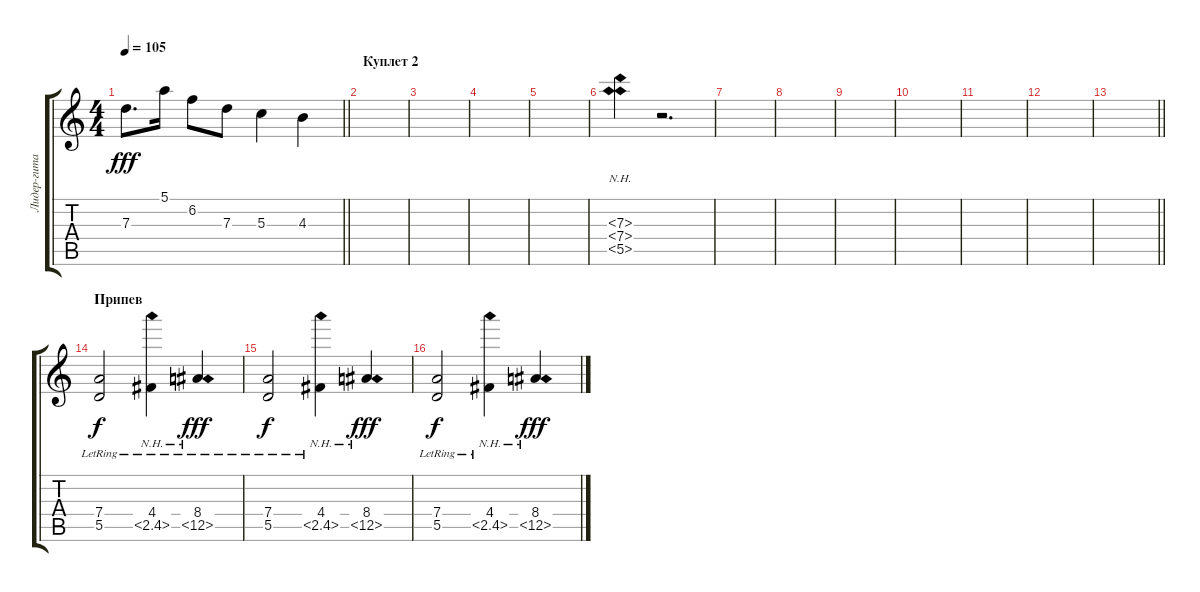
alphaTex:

\track ("Лидер-гитара" "Лидер-гита") {instrument distortionguitar}
\staff {score tabs}
\tuning (E4 B3 G3 D3 A2 E2) {hide}
\ts (4 4)
\tempo 105
\clef g2
\barLineRight lightlight
\ks c
7.3.8{d dy fff} 5.1.16 6.2.8 7.3.8 5.3.4 4.3.4 |
\section ("" "Куплет 2")
|
|
|
|
(7.3{nh} 7.4{nh} 5.5{nh}).4 r.2{d} |
|
|
|
|
|
|
\barLineRight lightlight
|
\section ("" "Припев")
(7.4{lr} 5.5{lr}).2{dy f} (4.4{lr} 2.5{nh lr}).4 (8.4{lr} 6.5{nh lr}).4{dy fff} |
(7.4{lr} 5.5{lr}).2{dy f} (4.4{lr} 2.5{nh lr}).4 (8.4 6.5{nh}).4{dy fff} |
(7.4{lr} 5.5{lr}).2{dy f} (4.4{lr} 2.5{nh lr}).4 (8.4 6.5{nh}).4{dy fff}
